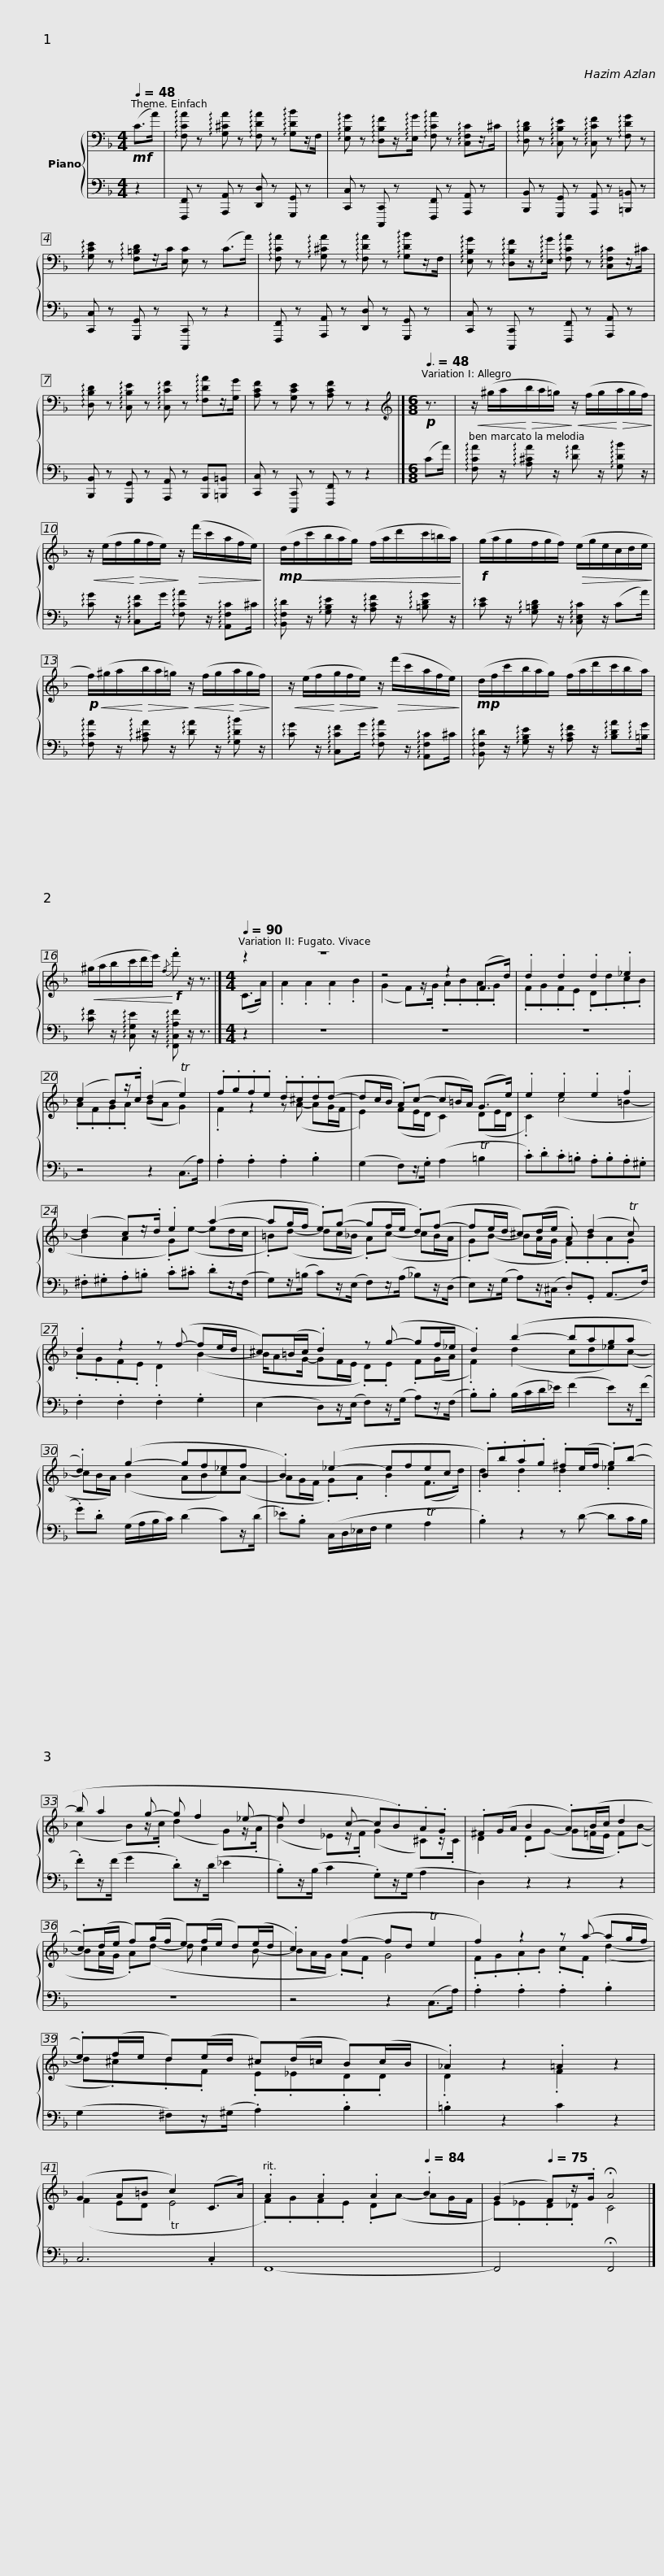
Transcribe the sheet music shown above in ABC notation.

X:1
%%score { ( 1 3 ) | 2 }
L:1/8
Q:1/4=48
M:4/4
I:linebreak $
K:F
V:1 bass
V:3 bass
V:2 bass
V:1
!mf! (C>A) | !arpeggio![F,CA] z !arpeggio![G,^CA] z !arpeggio![F,DA] z !arpeggio![G,DB]z/F,/ | !arpeggio![E,B,G] z !arpeggio![D,B,F]z/!arpeggio![E,G]/ !arpeggio![F,CA] z !arpeggio![C,F,C]z/^C/ | !arpeggio![D,B,D] z !arpeggio![C,B,E] z !arpeggio![C,CF] z !arpeggio![F,DG] z | !arpeggio![G,CE] z !arpeggio![F,=B,D]z/C/ [E,C] z (C>A) |$ %5
 !arpeggio![F,CA] z !arpeggio![G,^CA] z !arpeggio![F,DA] z !arpeggio![G,DB]z/F,/ | !arpeggio![E,B,G] z !arpeggio![D,B,F]z/!arpeggio![E,G]/ !arpeggio![F,CA] z !arpeggio![C,F,C]z/^C/ | !arpeggio![D,B,D] z !arpeggio![C,B,E] z !arpeggio![C,CF] z !arpeggio![F,DA]z/[G,G]/ | [A,CF] z [G,CE] z [A,CF] z z2 |]$[M:6/8][K:treble][Q:3/8=48]!p! z3/2 | %10
!<(! z/ (^g/a/!<)!!>(!b/a/=g/)!>)!!<(! z/ (f/g/!<)!!>(!a/g/f/)!>)! |!<(! z/ (e/f/!<)!!>(!g/f/e/)!>)! z/!>(! (f'/c'/a/f/e/)!>)! |!mp!!<(! (d/f/c'/b/a/g/) (f/a/d'/c'/=b/a/)!<)! |!f! (g/a/g/f/g/f/)!>(! (e/g/e/c/d/e/!>)! |$!p!!<(! f/)(^g/a/!<)!!>(!b/a/=g/)!>)!!<(! z/ (f/g/!<)!!>(!a/g/f/)!>)! | %15
!<(! z/ (e/f/!<)!!>(!g/f/e/)!>)! z/!>(! (f'/c'/a/f/e/)!>)! |!mp! (d/f/c'/b/a/g/) (f/a/d'/c'/b/a/) |!<(! (^g/a/b/c'/d'/e'/)!<)!!f!{/f} .f' z/ z3/2 |]$[M:4/4][Q:1/4=90] z2 | z8 | %20
 z4 z2 (F>d) | .d2 .d2 .d2 ._e2 | (c2 B)z/.c/ (d2 Te2) | .f.g.f.e .d.^c.d(d- | dc/B/ .A)(c- c=B/A/) (G>e) |$ %25
 .e2 .e2 .e2 .f2 | (d2 c)z/.d/ .e2 (a2- | ag/f/ .e)(g- gf/e/ .d)(f- | fe/d/ ^c)(d/e/ .A) (d2 Tc) |$ .d2 z2 z (f- fe/d/ | %30
 ^c)(=B/c/ .d2) z (g- gf/_e/ | .d2) (b2- baga | .d2) (g2- gf_ef |$ .B2) (_e2- efec | .B).b.a.g .^f(e/f/ .g)(b- | %35
 b a2 g- g f2 _e- | e d2 c- c.B).A.G |$ .^F(G/A/ B2 .A)(B/c/ d2 | .c)(d/e/ f)(g/f/ e)(f/e/ d)(e/d/ | .c2) (f2- fd Te2 | %40
 f2) z2 z (a- ag/f/ |$ .e)(f/e/ d)(e/d/ ^c)(d/=c/ B)(c/B/ | ._A2) z2 .=A2 z2 | (G2 A=B c2) (C>A) | .A2[Q:1/4=89] .A2[Q:1/4=87] .A2[Q:1/4=84] .B2 | %45
[Q:1/4=80] (G2[Q:1/4=75] F)z/.G/ !fermata!A4 |] %46
V:2
 z2 | [F,,,F,,] z [A,,,A,,] z [D,,D,] z [G,,,G,,] z | [C,,C,] z [C,,,C,,] z [F,,,F,,] z [A,,,A,,] z | [B,,,B,,] z [G,,,G,,] z [A,,,A,,] z [=B,,,=B,,] z | [C,,C,] z [G,,,G,,] z [C,,,C,,] z z2 |$ %5
 [F,,,F,,] z [A,,,A,,] z [D,,D,] z [G,,,G,,] z | [C,,C,] z [C,,,C,,] z [F,,,F,,] z [A,,,A,,] z | [B,,,B,,] z [G,,,G,,] z [A,,,A,,] z [B,,,B,,][=B,,,=B,,] | [C,,C,] z [C,,,C,,] z [F,,,F,,] z z2 |]$[M:6/8] (CA/) | %10
 !arpeggio![F,CA] z/ !arpeggio![A,^CA] z/ !arpeggio![DA] z/ !arpeggio![G,DB] z/ | !arpeggio![CG] z/ !arpeggio![C,CF]G/ !arpeggio![F,CA] z/ !arpeggio![A,,F,C]^C/ | !arpeggio![B,,F,D] z/ !arpeggio![G,B,E] z/ !arpeggio![A,CF] z/ !arpeggio![=B,DG] z/ | !arpeggio![CE] z/ !arpeggio![G,=B,D] z/ !arpeggio![C,E,C] z/ (CA/) |$ !arpeggio![F,CA] z/ !arpeggio![A,^CA] z/ !arpeggio![DA] z/ !arpeggio![G,DB] z/ | %15
 !arpeggio![CG] z/ !arpeggio![C,CF]G/ !arpeggio![F,CA] z/ !arpeggio![A,,F,C]^C/ | !arpeggio![B,,F,D] z/ !arpeggio![G,B,E] z/ !arpeggio![A,CF] z/ !arpeggio![B,DA]!arpeggio![=B,G]/ | !arpeggio![CF] z/ !arpeggio![C,G,E] z/ !arpeggio![F,,C,A,F] z/ z3/2 |]$[M:4/4] z2 | z8 | %20
 z8 | z8 | z4 z2 (C,>A,) | .A,2 .A,2 .A,2 .B,2 | (G,2 F,)z/.G,/ (A,2 T=B,2 |$ %25
 .C).D.C.=B, .A,.B,.A,.^G, | .^F,.^G,.A,.=B, .C.^C .Dz/(F,/ | G,)z/(=B,/ C)z/(E,/ F,)z/(A,/ _B,)z/(D,/ | E,)z/(G,/ A,)z/(^C,/ .D,).G,, (A,,>F,) |$ .F,2 .F,2 .F,2 .G,2 | %30
 (E,2 D,)z/(E,/ F,)z/(G,/ A,)z/(F,/ | .B,).B, (B,/C/D/_E/) (F2 E)z/(F/ | .G).D (G,/A,/B,/C/) (D2 C)z/(D/ |$ ._E).B, (C,/D,/_E,/F,/ G,2 TA,2 | .B,2) z2 z (D- DC/B,/ | %35
 .F)z/(F/ G2 .D)z/(D/ _E2 | .B,)z/(B,/ C2 .G,)z/(G,/ A,2 |$ D,2) z2 z2 z2 | z8 | z4 z2 (C,>A,) | %40
 .A,2 .A,2 .A,2 .B,2 |$ (G,2 ^F,)z/(^G,/ .A,2) .B,2 | .=B,2 z2 C2 z2 | C,6 .C,2 | F,,8- | %45
 F,,4 !fermata!F,,4 |] %46
V:3
 x2 | x8 | x8 | x8 | x8 |$ %5
 x8 | x8 | x8 | x8 |]$[M:6/8][K:treble] x3/2 | %10
 x6 | x6 | x6 | x6 |$ x6 | %15
 x6 | x6 | x6 |]$[M:4/4] (C>A) | .A2 .A2 .A2 .B2 | %20
 (G2 F)z/.G/ .A.B.A.G | .F.G.F.E .D.d.c.B | .A.F.G.A (BA G2) | .F2 z2 z (A- AG/F/ | E2) (FE/D/ C2) (DE/D/ |$ %25
 .C2) (c4 =B2- | B2 A2 .G)(e- ed/c/ | .=B)(d- dc/_B/ .A)(c- cB/A/ | .G)(B- BA/G/ .F).B.A.G |$ .A.G.F.E .D2 (B2- | %30
 B/AG/- GF/E/ .D).E .F(G/A/ | .F2) (d2 cd_e)(c- | cB/A/) (B2 ABc)(A- |$ AG/F/ .G).A .B2 (F>d) | .d2 .d2 .d2 ._e2 | %35
 (c2 B)z/.c/ (d2 G)z/.A/ | (B2 _E)z/.F/ (G2 ^C)z/.C/ |$ D2 .D(G- G=F/E/ .F)(B- | BA/G/ .A)(d- d c2 B- | BA/G/ .A).F G4 | %40
 .F.G.A.B .c.F (d2- |$ d.^c).d.F .E._E.D.D | .D2 x2 .F2 x2 | (F2 ED TE4 | .F).G.F.E .D(A- AG/F/ | %45
 E)._E.D._D C4 |] %46
